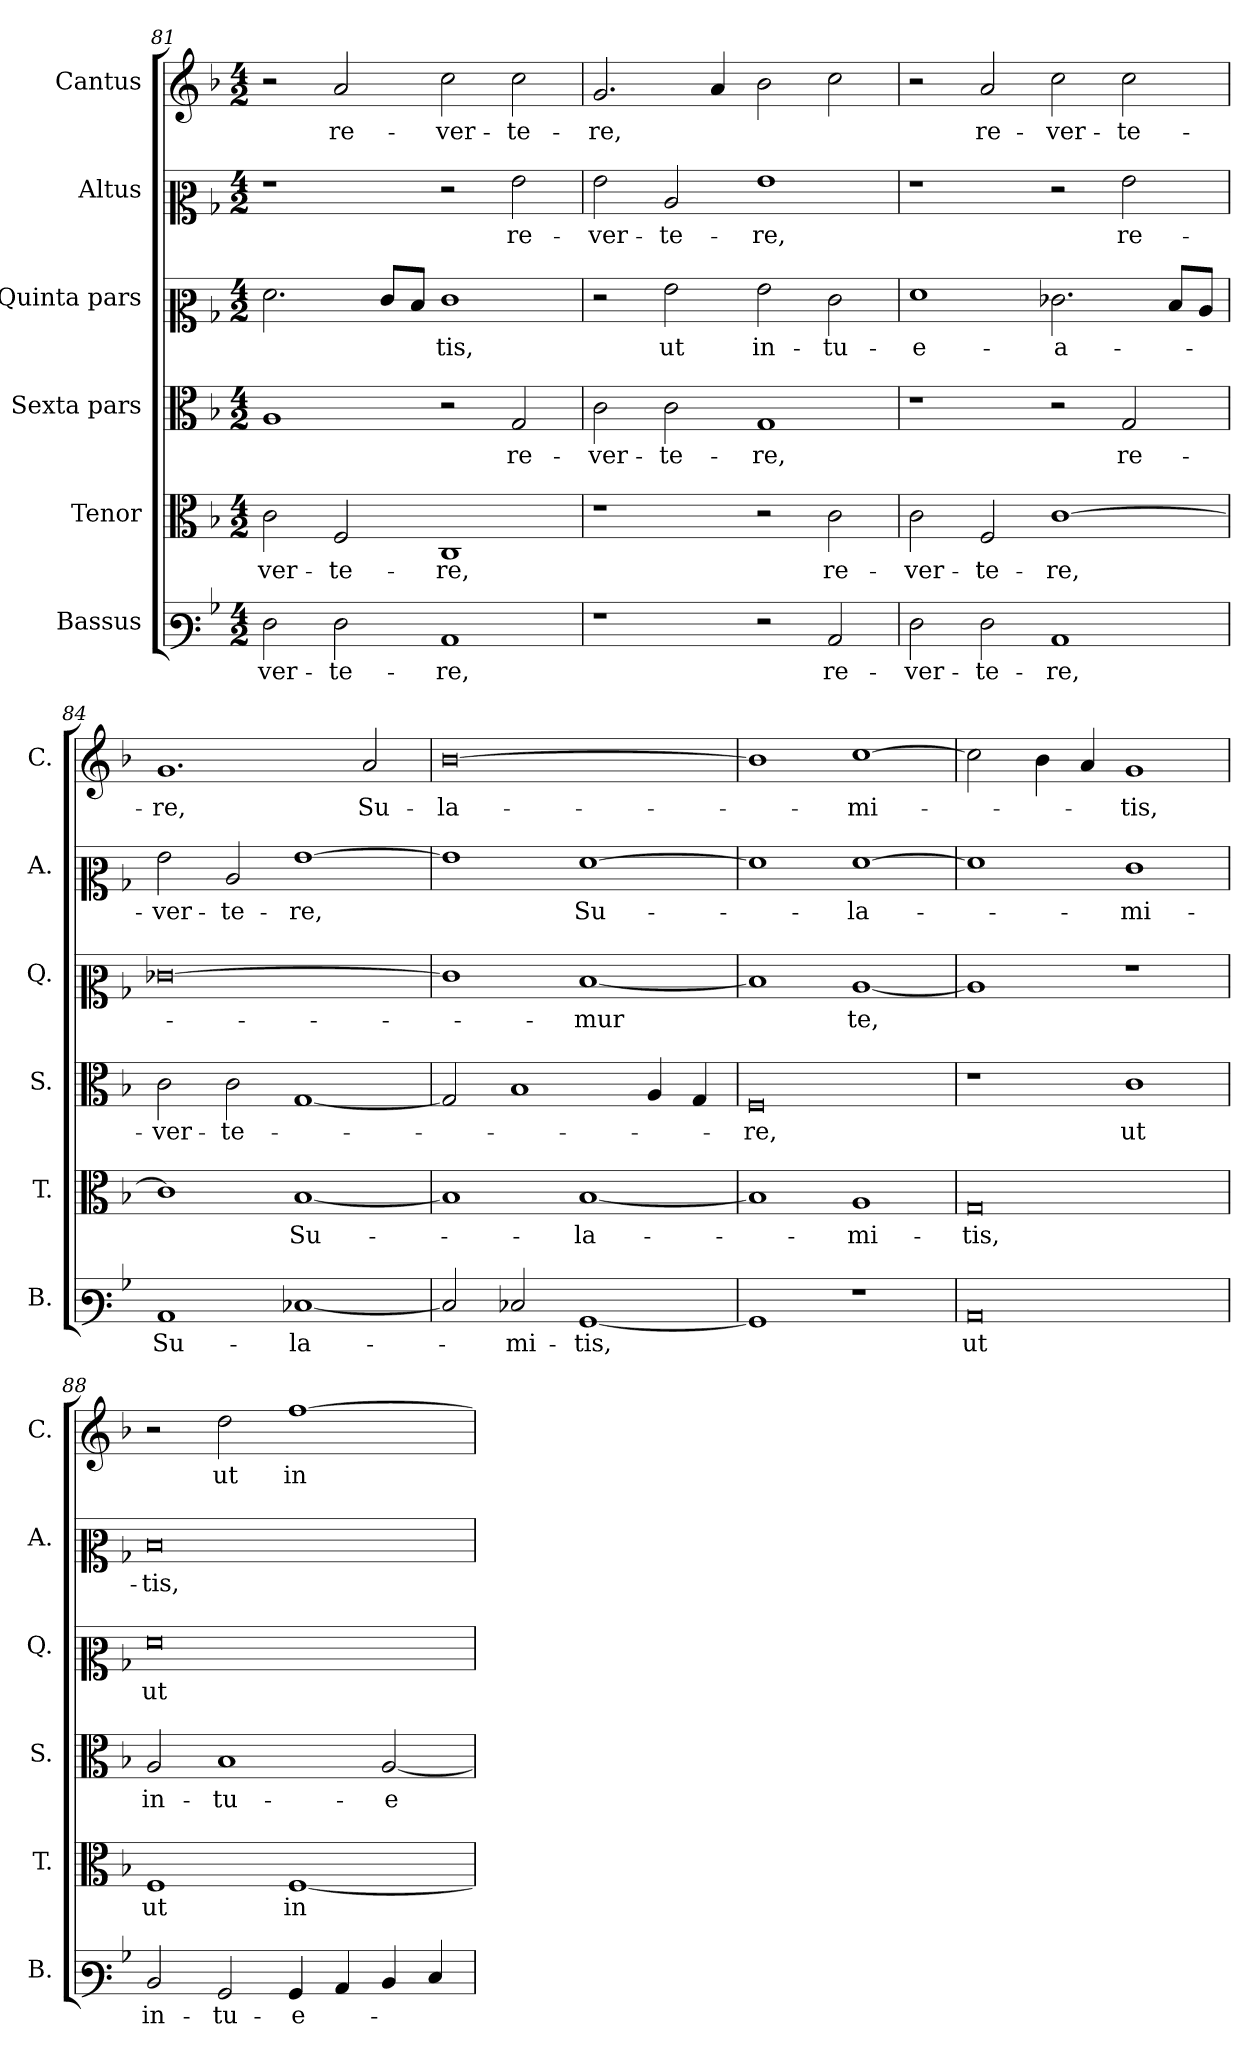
**kern	**text	**kern	**text	**kern	**text	**kern	**text	**kern	**text	**kern	**text
*part6	*part6	*part5	*part5	*part4	*part4	*part3	*part3	*part2	*part2	*part1	*part1
*staff6	*staff6	*staff5	*staff5	*staff4	*staff4	*staff3	*staff3	*staff2	*staff2	*staff1	*staff1
*I"Bassus	*	*I"Tenor	*	*I"Sexta pars	*	*I"Quinta pars	*	*I"Altus	*	*I"Cantus	*
*I'B.	*	*I'T.	*	*I'S.	*	*I'Q.	*	*I'A.	*	*I'C.	*
*clefF3	*	*clefC3	*	*clefC3	*	*clefC2	*	*clefC2	*	*clefG2	*
*k[b-]	*	*k[b-]	*	*k[b-]	*	*k[b-]	*	*k[b-]	*	*k[b-]	*
*M4/2	*	*M4/2	*	*M4/2	*	*M4/2	*	*M4/2	*	*M4/2	*
=81	=81	=81	=81	=81	=81	=81	=81	=81	=81	=81	=81
!	!LO:LY:b	!	!LO:LY:b	!	!	!	!	!	!	!	!
2F\	-ver-	2c\	-ver-	1A	.	2.f\	.	1r	.	2r	.
!	!LO:LY:b	!	!LO:LY:b	!	!	!	!	!	!	!	!LO:LY:b
2F\	-te-	2F/	-te-	.	.	.	.	.	.	2a/	re-
.	.	.	.	.	.	8e/L	.	.	.	.	.
.	.	.	.	.	.	8d/J	.	.	.	.	.
!	!LO:LY:b	!	!LO:LY:b	!	!	!	!LO:LY:b	!	!	!	!LO:LY:b
1C	-re,	1C	-re,	2r	.	1e	-tis,	2r	.	2cc\	-ver-
!	!	!	!	!	!LO:LY:b	!	!	!	!LO:LY:b	!	!LO:LY:b
.	.	.	.	2G/	re-	.	.	2g\	re-	2cc\	-te-
!!LO:PB:g=z
=82	=82	=82	=82	=82	=82	=82	=82	=82	=82	=82	=82
!	!	!	!	!	!LO:LY:b	!	!	!	!LO:LY:b	!	!LO:LY:b
1r	.	1r	.	2c\	-ver-	2r	.	2g\	-ver-	2.g/	-re,
!	!	!	!	!	!LO:LY:b	!	!LO:LY:b	!	!LO:LY:b	!	!
.	.	.	.	2c\	-te-	2g\	ut	2c/	-te-	.	.
.	.	.	.	.	.	.	.	.	.	4a/	.
!	!	!	!	!	!LO:LY:b	!	!LO:LY:b	!	!LO:LY:b	!	!
2r	.	2r	.	1G	-re,	2g\	in-	1g	-re,	2b-\	.
!	!LO:LY:b	!	!LO:LY:b	!	!	!	!LO:LY:b	!	!	!	!
2C/	re-	2c\	re-	.	.	2e\	-tu-	.	.	2cc\	.
=83	=83	=83	=83	=83	=83	=83	=83	=83	=83	=83	=83
!	!LO:LY:b	!	!LO:LY:b	!	!	!	!LO:LY:b	!	!	!	!
2F\	-ver-	2c\	-ver-	1r	.	1f	-e-	1r	.	2r	.
!	!LO:LY:b	!	!LO:LY:b	!	!	!	!	!	!	!	!LO:LY:b
2F\	-te-	2F/	-te-	.	.	.	.	.	.	2a/	re-
!	!LO:LY:b	!	!LO:LY:b	!	!	!	!LO:LY:b	!	!	!	!LO:LY:b
1C	-re,	[1c	-re,	2r	.	2.e-X\	-a-	2r	.	2cc\	-ver-
!	!	!	!	!	!LO:LY:b	!	!	!	!LO:LY:b	!	!LO:LY:b
.	.	.	.	2G/	re-	.	.	2g\	re-	2cc\	-te-
.	.	.	.	.	.	8d/L	.	.	.	.	.
.	.	.	.	.	.	8c/J	.	.	.	.	.
=84	=84	=84	=84	=84	=84	=84	=84	=84	=84	=84	=84
!	!LO:LY:b	!	!	!	!LO:LY:b	!	!	!	!LO:LY:b	!	!LO:LY:b
1C	Su-	1c]	.	2c\	-ver-	[0e-X	.	2g\	-ver-	1.g	-re,
!	!	!	!	!	!LO:LY:b	!	!	!	!LO:LY:b	!	!
.	.	.	.	2c\	-te-	.	.	2c/	-te-	.	.
!	!LO:LY:b	!	!LO:LY:b	!	!	!	!	!	!LO:LY:b	!	!
[1E-X	-la-	[1B-	Su-	[1G	.	.	.	[1g	-re,	.	.
!	!	!	!	!	!	!	!	!	!	!	!LO:LY:b
.	.	.	.	.	.	.	.	.	.	2a/	Su-
=85	=85	=85	=85	=85	=85	=85	=85	=85	=85	=85	=85
!	!	!	!	!	!	!	!	!	!	!	!LO:LY:b
2E-/]	.	1B-]	.	2G/]	.	1e-]	.	1g]	.	[0b-	-la-
!	!LO:LY:b	!	!	!	!	!	!	!	!	!	!
2E-X/	-mi-	.	.	1B-	.	.	.	.	.	.	.
!	!LO:LY:b	!	!LO:LY:b	!	!	!	!LO:LY:b	!	!LO:LY:b	!	!
[1BB-	-tis,	[1B-	-la-	.	.	[1d	-mur	[1f	Su-	.	.
.	.	.	.	4A/	.	.	.	.	.	.	.
.	.	.	.	4G/	.	.	.	.	.	.	.
=86	=86	=86	=86	=86	=86	=86	=86	=86	=86	=86	=86
!	!	!	!	!	!LO:LY:b	!	!	!	!	!	!
1BB-]	.	1B-]	.	0F	-re,	1d]	.	1f]	.	1b-]	.
!	!	!	!LO:LY:b	!	!	!	!LO:LY:b	!	!LO:LY:b	!	!LO:LY:b
1r	.	1A	-mi-	.	.	[1c	te,	[1f	-la-	[1cc	-mi-
!!LO:LB:g=z
=87	=87	=87	=87	=87	=87	=87	=87	=87	=87	=87	=87
!	!LO:LY:b	!	!LO:LY:b	!	!	!	!	!	!	!	!
0C	ut	0G	-tis,	1r	.	1c]	.	1f]	.	2cc\]	.
.	.	.	.	.	.	.	.	.	.	4b-\	.
.	.	.	.	.	.	.	.	.	.	4a/	.
!	!	!	!	!	!LO:LY:b	!	!	!	!LO:LY:b	!	!LO:LY:b
.	.	.	.	1c	ut	1r	.	1e	-mi-	1g	-tis,
=88	=88	=88	=88	=88	=88	=88	=88	=88	=88	=88	=88
!	!LO:LY:b	!	!LO:LY:b	!	!LO:LY:b	!	!LO:LY:b	!	!LO:LY:b	!	!
2D/	in-	1F	ut	2A/	in-	0f	ut	0d	-tis,	2r	.
!	!LO:LY:b	!	!	!	!LO:LY:b	!	!	!	!	!	!LO:LY:b
2BB-/	-tu-	.	.	1B-	-tu-	.	.	.	.	2dd\	ut
!	!LO:LY:b	!	!LO:LY:b	!	!	!	!	!	!	!	!LO:LY:b
4BB-/	-e-	[1F	in-	.	.	.	.	.	.	[1ff	in-
4C/	.	.	.	.	.	.	.	.	.	.	.
!	!	!	!	!	!LO:LY:b	!	!	!	!	!	!
4D/	.	.	.	[2A/	-e-	.	.	.	.	.	.
4E/	.	.	.	.	.	.	.	.	.	.	.
=	=	=	=	=	=	=	=	=	=	=	=
*-	*-	*-	*-	*-	*-	*-	*-	*-	*-	*-	*-
